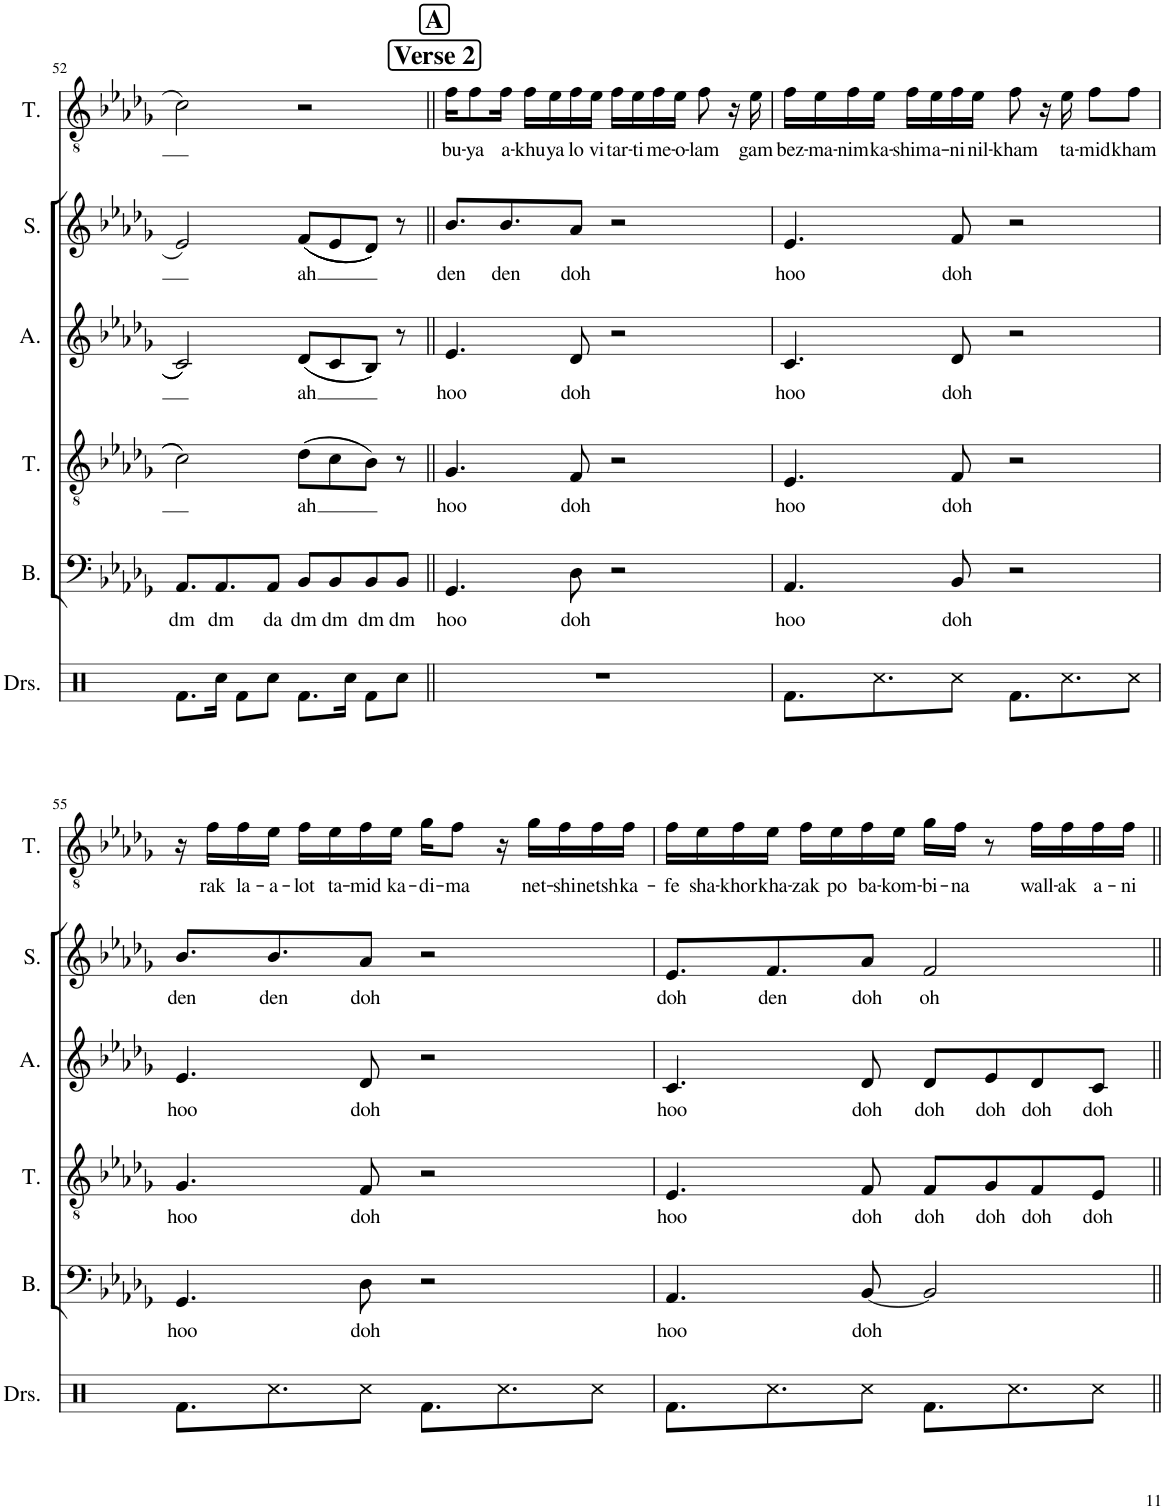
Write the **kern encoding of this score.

**kern	**kern	**text	**kern	**text	**kern	**text	**kern	**text	**kern	**text
*part6	*part5	*part5	*part4	*part4	*part3	*part3	*part2	*part2	*part1	*part1
*staff6	*staff5	*staff5	*staff4	*staff4	*staff3	*staff3	*staff2	*staff2	*staff1	*staff1
*I"Drumset	*I"Bass	*	*I"Tenor	*	*I"Alto	*	*I"Soprano	*	*I"Tenor	*
*I'Drs.	*I'B.	*	*I'T.	*	*I'A.	*	*I'S.	*	*I'T.	*
!!LO:PB:g=z
*clefX	*clefF4	*	*clefGv2	*	*clefG2	*	*clefG2	*	*clefGv2	*
*k[]	*k[b-e-a-d-g-]	*	*k[b-e-a-d-g-]	*	*k[b-e-a-d-g-]	*	*k[b-e-a-d-g-]	*	*k[b-e-a-d-g-]	*
*M4/4	*M4/4	*	*M4/4	*	*M4/4	*	*M4/4	*	*M4/4	*
=52	=52	=52	=52	=52	=52	=52	=52	=52	=52	=52
!	!	!LO:LY:b	!	!	!	!	!	!	!	!
8.Rf\L	8.AA-/L	dm	2c\	.	2c/	.	2e-/	.	2c\	.
!	!	!LO:LY:b	!	!	!	!	!	!	!	!
16Rcc\Jk	8.AA-/	dm	.	.	.	.	.	.	.	.
8Rf\L	.	.	.	.	.	.	.	.	.	.
!	!	!LO:LY:b	!	!	!	!	!	!	!	!
8Rcc\J	8AA-/J	da	.	.	.	.	.	.	.	.
!	!	!LO:LY:b	!	!LO:LY:b	!	!LO:LY:b	!	!LO:LY:b	!	!
8.Rf\L	8BB-/L	dm	((8d-\L	ah	(((8d-/L	ah	((((8f/L	ah	2r	.
!	!	!LO:LY:b	!	!	!	!	!	!	!	!
.	8BB-/	dm	8c\	.	8c/	.	8e-/	.	.	.
16Rcc\Jk	.	.	.	.	.	.	.	.	.	.
!	!	!LO:LY:b	!	!	!	!	!	!	!	!
8Rf\L	8BB-/	dm	8B-\J))	.	8B-/J)))	.	8d-/J))))	.	.	.
!	!	!LO:LY:b	!	!	!	!	!	!	!	!
8Rcc\J	8BB-/J	dm	8r	.	8r	.	8r	.	.	.
!!LO:REH:place=s1:a:B:cj:fs=14:t=A
!!LO:REH:place=s1:a:B:cj:fs=14:t=Verse 2
=53||	=53||	=53||	=53||	=53||	=53||	=53||	=53||	=53||	=53||	=53||
!	!	!LO:LY:b	!	!LO:LY:b	!	!LO:LY:b	!	!LO:LY:b	!	!LO:LY:b
1r	4.GG-/	hoo	4.G-/	hoo	4.e-/	hoo	8.b-/L	den	16f\KL	bu-
!	!	!	!	!	!	!	!	!	!	!LO:LY:b
.	.	.	.	.	.	.	.	.	8f\	-ya
!	!	!	!	!	!	!	!	!LO:LY:b	!	!LO:LY:b
.	.	.	.	.	.	.	8.b-/	den	16f\Jk	a-
!	!	!	!	!	!	!	!	!	!	!LO:LY:b
.	.	.	.	.	.	.	.	.	16f\LL	-khu
!	!	!	!	!	!	!	!	!	!	!LO:LY:b
.	.	.	.	.	.	.	.	.	16e-\	ya
!	!	!LO:LY:b	!	!LO:LY:b	!	!LO:LY:b	!	!LO:LY:b	!	!LO:LY:b
.	8D-\	doh	8F/	doh	8d-/	doh	8a-/J	doh	16f\	lo
!	!	!	!	!	!	!	!	!	!	!LO:LY:b
.	.	.	.	.	.	.	.	.	16e-\JJ	vi
!	!	!	!	!	!	!	!	!	!	!LO:LY:b
.	2r	.	2r	.	2r	.	2r	.	16f\LL	tar-
!	!	!	!	!	!	!	!	!	!	!LO:LY:b
.	.	.	.	.	.	.	.	.	16e-\	-ti
!	!	!	!	!	!	!	!	!	!	!LO:LY:b
.	.	.	.	.	.	.	.	.	16f\	me-
!	!	!	!	!	!	!	!	!	!	!LO:LY:b
.	.	.	.	.	.	.	.	.	16e-\JJ	-o-
!	!	!	!	!	!	!	!	!	!	!LO:LY:b
.	.	.	.	.	.	.	.	.	8f\	-lam
.	.	.	.	.	.	.	.	.	16r	.
!	!	!	!	!	!	!	!	!	!	!LO:LY:b
.	.	.	.	.	.	.	.	.	16e-\	gam
=54	=54	=54	=54	=54	=54	=54	=54	=54	=54	=54
!	!	!LO:LY:b	!	!LO:LY:b	!	!LO:LY:b	!	!LO:LY:b	!	!LO:LY:b
8.Rf\L	4.AA-/	hoo	4.E-/	hoo	4.c/	hoo	4.e-/	hoo	16f\LL	bez-
!	!	!	!	!	!	!	!	!	!	!LO:LY:b
.	.	.	.	.	.	.	.	.	16e-\	-ma-
!	!	!	!	!	!	!	!	!	!	!LO:LY:b
.	.	.	.	.	.	.	.	.	16f\	-nim
!	!	!	!	!	!	!	!	!	!	!LO:LY:b
8.Rcc\	.	.	.	.	.	.	.	.	16e-\JJ	ka-
!	!	!	!	!	!	!	!	!	!	!LO:LY:b
.	.	.	.	.	.	.	.	.	16f\LL	-shim
!	!	!	!	!	!	!	!	!	!	!LO:LY:b
.	.	.	.	.	.	.	.	.	16e-\	a-
!	!	!LO:LY:b	!	!LO:LY:b	!	!LO:LY:b	!	!LO:LY:b	!	!LO:LY:b
8Rcc\J	8BB-/	doh	8F/	doh	8d-/	doh	8f/	doh	16f\	-ni
!	!	!	!	!	!	!	!	!	!	!LO:LY:b
.	.	.	.	.	.	.	.	.	16e-\JJ	nil-
!	!	!	!	!	!	!	!	!	!	!LO:LY:b
8.Rf\L	2r	.	2r	.	2r	.	2r	.	8f\	-kham
.	.	.	.	.	.	.	.	.	16r	.
!	!	!	!	!	!	!	!	!	!	!LO:LY:b
8.Rcc\	.	.	.	.	.	.	.	.	16e-\	ta-
!	!	!	!	!	!	!	!	!	!	!LO:LY:b
.	.	.	.	.	.	.	.	.	8f\L	-mid
!	!	!	!	!	!	!	!	!	!	!LO:LY:b
8Rcc\J	.	.	.	.	.	.	.	.	8f\J	kham
!!LO:LB:g=z
=55	=55	=55	=55	=55	=55	=55	=55	=55	=55	=55
!	!	!LO:LY:b	!	!LO:LY:b	!	!LO:LY:b	!	!LO:LY:b	!	!
8.Rf\L	4.GG-/	hoo	4.G-/	hoo	4.e-/	hoo	8.b-/L	den	16r	.
!	!	!	!	!	!	!	!	!	!	!LO:LY:b
.	.	.	.	.	.	.	.	.	16f\LL	rak
!	!	!	!	!	!	!	!	!	!	!LO:LY:b
.	.	.	.	.	.	.	.	.	16f\	la-
!	!	!	!	!	!	!	!	!LO:LY:b	!	!LO:LY:b
8.Rcc\	.	.	.	.	.	.	8.b-/	den	16e-\JJ	-a-
!	!	!	!	!	!	!	!	!	!	!LO:LY:b
.	.	.	.	.	.	.	.	.	16f\LL	-lot
!	!	!	!	!	!	!	!	!	!	!LO:LY:b
.	.	.	.	.	.	.	.	.	16e-\	ta-
!	!	!LO:LY:b	!	!LO:LY:b	!	!LO:LY:b	!	!LO:LY:b	!	!LO:LY:b
8Rcc\J	8D-\	doh	8F/	doh	8d-/	doh	8a-/J	doh	16f\	-mid
!	!	!	!	!	!	!	!	!	!	!LO:LY:b
.	.	.	.	.	.	.	.	.	16e-\JJ	ka-
!	!	!	!	!	!	!	!	!	!	!LO:LY:b
8.Rf\L	2r	.	2r	.	2r	.	2r	.	16g-\KL	-di-
!	!	!	!	!	!	!	!	!	!	!LO:LY:b
.	.	.	.	.	.	.	.	.	8f\J	-ma
8.Rcc\	.	.	.	.	.	.	.	.	16r	.
!	!	!	!	!	!	!	!	!	!	!LO:LY:b
.	.	.	.	.	.	.	.	.	16g-\LL	net-
!	!	!	!	!	!	!	!	!	!	!LO:LY:b
.	.	.	.	.	.	.	.	.	16f\	-shi
!	!	!	!	!	!	!	!	!	!	!LO:LY:b
8Rcc\J	.	.	.	.	.	.	.	.	16f\	netsh
!	!	!	!	!	!	!	!	!	!	!LO:LY:b
.	.	.	.	.	.	.	.	.	16f\JJ	ka-
=56	=56	=56	=56	=56	=56	=56	=56	=56	=56	=56
!	!	!LO:LY:b	!	!LO:LY:b	!	!LO:LY:b	!	!LO:LY:b	!	!LO:LY:b
8.Rf\L	4.AA-/	hoo	4.E-/	hoo	4.c/	hoo	8.e-/L	doh	16f\LL	-fe
!	!	!	!	!	!	!	!	!	!	!LO:LY:b
.	.	.	.	.	.	.	.	.	16e-\	sha-
!	!	!	!	!	!	!	!	!	!	!LO:LY:b
.	.	.	.	.	.	.	.	.	16f\	-khor
!	!	!	!	!	!	!	!	!LO:LY:b	!	!LO:LY:b
8.Rcc\	.	.	.	.	.	.	8.f/	den	16e-\JJ	kha-
!	!	!	!	!	!	!	!	!	!	!LO:LY:b
.	.	.	.	.	.	.	.	.	16f\LL	-zak
!	!	!	!	!	!	!	!	!	!	!LO:LY:b
.	.	.	.	.	.	.	.	.	16e-\	po
!	!	!LO:LY:b	!	!LO:LY:b	!	!LO:LY:b	!	!LO:LY:b	!	!LO:LY:b
8Rcc\J	[8BB-/	doh	8F/	doh	8d-/	doh	8a-/J	doh	16f\	ba-
!	!	!	!	!	!	!	!	!	!	!LO:LY:b
.	.	.	.	.	.	.	.	.	16e-\JJ	-kom-
!	!	!	!	!LO:LY:b	!	!LO:LY:b	!	!LO:LY:b	!	!LO:LY:b
8.Rf\L	2BB-/]	.	8F/L	doh	8d-/L	doh	2f/	oh	16g-\LL	bi-
!	!	!	!	!	!	!	!	!	!	!LO:LY:b
.	.	.	.	.	.	.	.	.	16f\JJ	-na
!	!	!	!	!LO:LY:b	!	!LO:LY:b	!	!	!	!
.	.	.	8G-/	doh	8e-/	doh	.	.	8r	.
8.Rcc\	.	.	.	.	.	.	.	.	.	.
!	!	!	!	!LO:LY:b	!	!LO:LY:b	!	!	!	!LO:LY:b
.	.	.	8F/	doh	8d-/	doh	.	.	16f\LL	wall-
!	!	!	!	!	!	!	!	!	!	!LO:LY:b
.	.	.	.	.	.	.	.	.	16f\	-ak
!	!	!	!	!LO:LY:b	!	!LO:LY:b	!	!	!	!LO:LY:b
8Rcc\J	.	.	8E-/J	doh	8c/J	doh	.	.	16f\	a-
!	!	!	!	!	!	!	!	!	!	!LO:LY:b
.	.	.	.	.	.	.	.	.	16f\JJ	-ni
=||	=||	=||	=||	=||	=||	=||	=||	=||	=||	=||
*-	*-	*-	*-	*-	*-	*-	*-	*-	*-	*-
